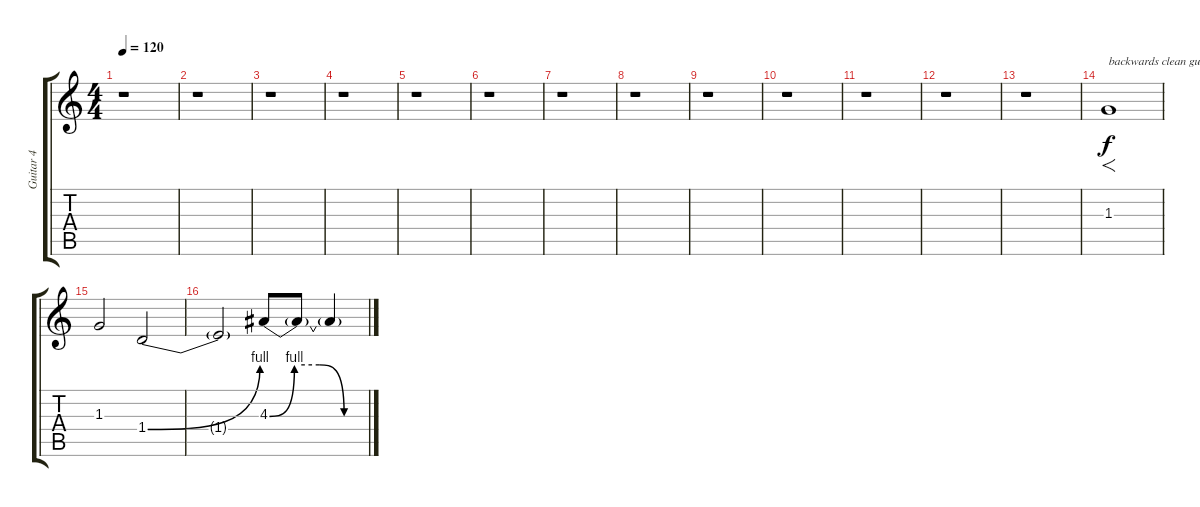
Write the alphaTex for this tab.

\track ("Guitar 4" "Guitar 4") {instrument electricguitarclean}
\staff {score tabs}
\tuning (Eb4 Bb3 Gb3 Db3 Ab2 Eb2) {hide}
\ts (4 4)
\tempo 120
\clef g2
\ks c
r.1{dy f} |
r.1 |
r.1 |
r.1 |
r.1 |
r.1 |
r.1 |
r.1 |
r.1 |
r.1 |
r.1 |
r.1 |
r.1 |
1.3.1{f txt "backwards clean guitar"} |
1.3.2 1.4{be (bend 0 0 60 4)}.2 |
1.4{t}.2 4.3{be (custom 0 0 15 4 30 4 45 0 60 0)}.8 4.3{t}.8 4.3{t}.4
